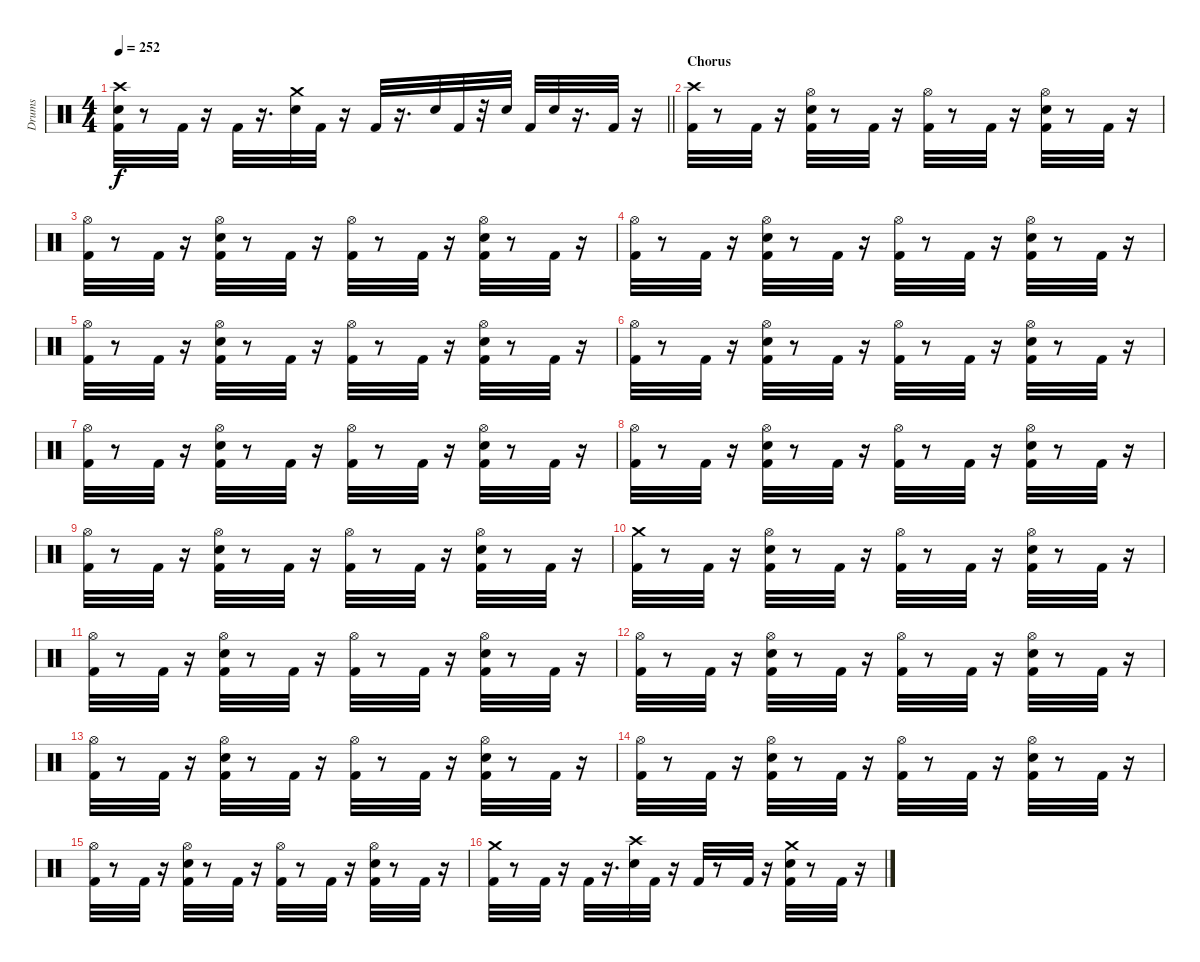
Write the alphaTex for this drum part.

\track ("Drums" "Drums") {instrument percussion}
\staff {score}
\articulation defaults
\ts (4 4)
\tempo 252
\clef neutral
\barLineRight lightlight
\ks c
("Crash high (hit)" "Kick (hit) 2" "Snare (hit) 2").32{dy f} r.8 "Kick (hit) 2".32 r.16 "Kick (hit) 2".32 r.16{d} ("Snare (hit) 2" "Crash medium (hit)").32 "Kick (hit) 2".32 r.16 "Kick (hit) 2".32 r.16{d} "Snare (hit) 2".32 "Kick (hit) 2".32 r.32 "Snare (hit) 2".32 "Kick (hit) 2".32 "Snare (hit) 2".32 r.16{d} "Kick (hit) 2".32 r.16 |
\section ("" "Chorus")
("Kick (hit) 2" "Crash high (hit)").32 r.8 "Kick (hit) 2".32 r.16 ("Hi-Hat (open)" "Snare (hit) 2" "Kick (hit) 2").32 r.8 "Kick (hit) 2".32 r.16 ("Kick (hit) 2" "Hi-Hat (open)").32 r.8 "Kick (hit) 2".32 r.16 ("Hi-Hat (open)" "Kick (hit) 2" "Snare (hit) 2").32 r.8 "Kick (hit) 2".32 r.16 |
("Hi-Hat (open)" "Kick (hit) 2").32 r.8 "Kick (hit) 2".32 r.16 ("Snare (hit) 2" "Kick (hit) 2" "Hi-Hat (open)").32 r.8 "Kick (hit) 2".32 r.16 ("Kick (hit) 2" "Hi-Hat (open)").32 r.8 "Kick (hit) 2".32 r.16 ("Snare (hit) 2" "Kick (hit) 2" "Hi-Hat (open)").32 r.8 "Kick (hit) 2".32 r.16 |
("Hi-Hat (open)" "Kick (hit) 2").32 r.8 "Kick (hit) 2".32 r.16 ("Hi-Hat (open)" "Kick (hit) 2" "Snare (hit) 2").32 r.8 "Kick (hit) 2".32 r.16 ("Kick (hit) 2" "Hi-Hat (open)").32 r.8 "Kick (hit) 2".32 r.16 ("Hi-Hat (open)" "Kick (hit) 2" "Snare (hit) 2").32 r.8 "Kick (hit) 2".32 r.16 |
("Kick (hit) 2" "Hi-Hat (open)").32 r.8 "Kick (hit) 2".32 r.16 ("Hi-Hat (open)" "Kick (hit) 2" "Snare (hit) 2").32 r.8 "Kick (hit) 2".32 r.16 ("Kick (hit) 2" "Hi-Hat (open)").32 r.8 "Kick (hit) 2".32 r.16 ("Hi-Hat (open)" "Kick (hit) 2" "Snare (hit) 2").32 r.8 "Kick (hit) 2".32 r.16 |
("Hi-Hat (open)" "Kick (hit) 2").32 r.8 "Kick (hit) 2".32 r.16 ("Kick (hit) 2" "Hi-Hat (open)" "Snare (hit) 2").32 r.8 "Kick (hit) 2".32 r.16 ("Kick (hit) 2" "Hi-Hat (open)").32 r.8 "Kick (hit) 2".32 r.16 ("Snare (hit) 2" "Hi-Hat (open)" "Kick (hit) 2").32 r.8 "Kick (hit) 2".32 r.16 |
("Kick (hit) 2" "Hi-Hat (open)").32 r.8 "Kick (hit) 2".32 r.16 ("Snare (hit) 2" "Hi-Hat (open)" "Kick (hit) 2").32 r.8 "Kick (hit) 2".32 r.16 ("Hi-Hat (open)" "Kick (hit) 2").32 r.8 "Kick (hit) 2".32 r.16 ("Hi-Hat (open)" "Snare (hit) 2" "Kick (hit) 2").32 r.8 "Kick (hit) 2".32 r.16 |
("Hi-Hat (open)" "Kick (hit) 2").32 r.8 "Kick (hit) 2".32 r.16 ("Snare (hit) 2" "Hi-Hat (open)" "Kick (hit) 2").32 r.8 "Kick (hit) 2".32 r.16 ("Kick (hit) 2" "Hi-Hat (open)").32 r.8 "Kick (hit) 2".32 r.16 ("Snare (hit) 2" "Kick (hit) 2" "Hi-Hat (open)").32 r.8 "Kick (hit) 2".32 r.16 |
("Hi-Hat (open)" "Kick (hit) 2").32 r.8 "Kick (hit) 2".32 r.16 ("Snare (hit) 2" "Hi-Hat (open)" "Kick (hit) 2").32 r.8 "Kick (hit) 2".32 r.16 ("Kick (hit) 2" "Hi-Hat (open)").32 r.8 "Kick (hit) 2".32 r.16 ("Snare (hit) 2" "Hi-Hat (open)" "Kick (hit) 2").32 r.8 "Kick (hit) 2".32 r.16 |
("Kick (hit) 2" "Crash medium (hit)").32 r.8 "Kick (hit) 2".32 r.16 ("Snare (hit) 2" "Kick (hit) 2" "Hi-Hat (open)").32 r.8 "Kick (hit) 2".32 r.16 ("Kick (hit) 2" "Hi-Hat (open)").32 r.8 "Kick (hit) 2".32 r.16 ("Kick (hit) 2" "Hi-Hat (open)" "Snare (hit) 2").32 r.8 "Kick (hit) 2".32 r.16 |
("Kick (hit) 2" "Hi-Hat (open)").32 r.8 "Kick (hit) 2".32 r.16 ("Hi-Hat (open)" "Kick (hit) 2" "Snare (hit) 2").32 r.8 "Kick (hit) 2".32 r.16 ("Kick (hit) 2" "Hi-Hat (open)").32 r.8 "Kick (hit) 2".32 r.16 ("Snare (hit) 2" "Hi-Hat (open)" "Kick (hit) 2").32 r.8 "Kick (hit) 2".32 r.16 |
("Hi-Hat (open)" "Kick (hit) 2").32 r.8 "Kick (hit) 2".32 r.16 ("Snare (hit) 2" "Hi-Hat (open)" "Kick (hit) 2").32 r.8 "Kick (hit) 2".32 r.16 ("Hi-Hat (open)" "Kick (hit) 2").32 r.8 "Kick (hit) 2".32 r.16 ("Hi-Hat (open)" "Snare (hit) 2" "Kick (hit) 2").32 r.8 "Kick (hit) 2".32 r.16 |
("Hi-Hat (open)" "Kick (hit) 2").32 r.8 "Kick (hit) 2".32 r.16 ("Hi-Hat (open)" "Snare (hit) 2" "Kick (hit) 2").32 r.8 "Kick (hit) 2".32 r.16 ("Hi-Hat (open)" "Kick (hit) 2").32 r.8 "Kick (hit) 2".32 r.16 ("Hi-Hat (open)" "Snare (hit) 2" "Kick (hit) 2").32 r.8 "Kick (hit) 2".32 r.16 |
("Hi-Hat (open)" "Kick (hit) 2").32 r.8 "Kick (hit) 2".32 r.16 ("Hi-Hat (open)" "Snare (hit) 2" "Kick (hit) 2").32 r.8 "Kick (hit) 2".32 r.16 ("Hi-Hat (open)" "Kick (hit) 2").32 r.8 "Kick (hit) 2".32 r.16 ("Hi-Hat (open)" "Snare (hit) 2" "Kick (hit) 2").32 r.8 "Kick (hit) 2".32 r.16 |
("Kick (hit) 2" "Hi-Hat (open)").32 r.8 "Kick (hit) 2".32 r.16 ("Kick (hit) 2" "Snare (hit) 2" "Hi-Hat (open)").32 r.8 "Kick (hit) 2".32 r.16 ("Kick (hit) 2" "Hi-Hat (open)").32 r.8 "Kick (hit) 2".32 r.16 ("Hi-Hat (open)" "Snare (hit) 2" "Kick (hit) 2").32 r.8 "Kick (hit) 2".32 r.16 |
("Kick (hit) 2" "Crash medium (hit)").32 r.8 "Kick (hit) 2".32 r.16 "Kick (hit) 2".32 r.16{d} ("Snare (hit) 2" "Crash high (hit)").32 "Kick (hit) 2".32 r.16 "Kick (hit) 2".32 r.8 "Kick (hit) 2".32 r.16 ("Crash medium (hit)" "Kick (hit) 2" "Snare (hit) 2").32 r.8 "Kick (hit) 2".32 r.16
